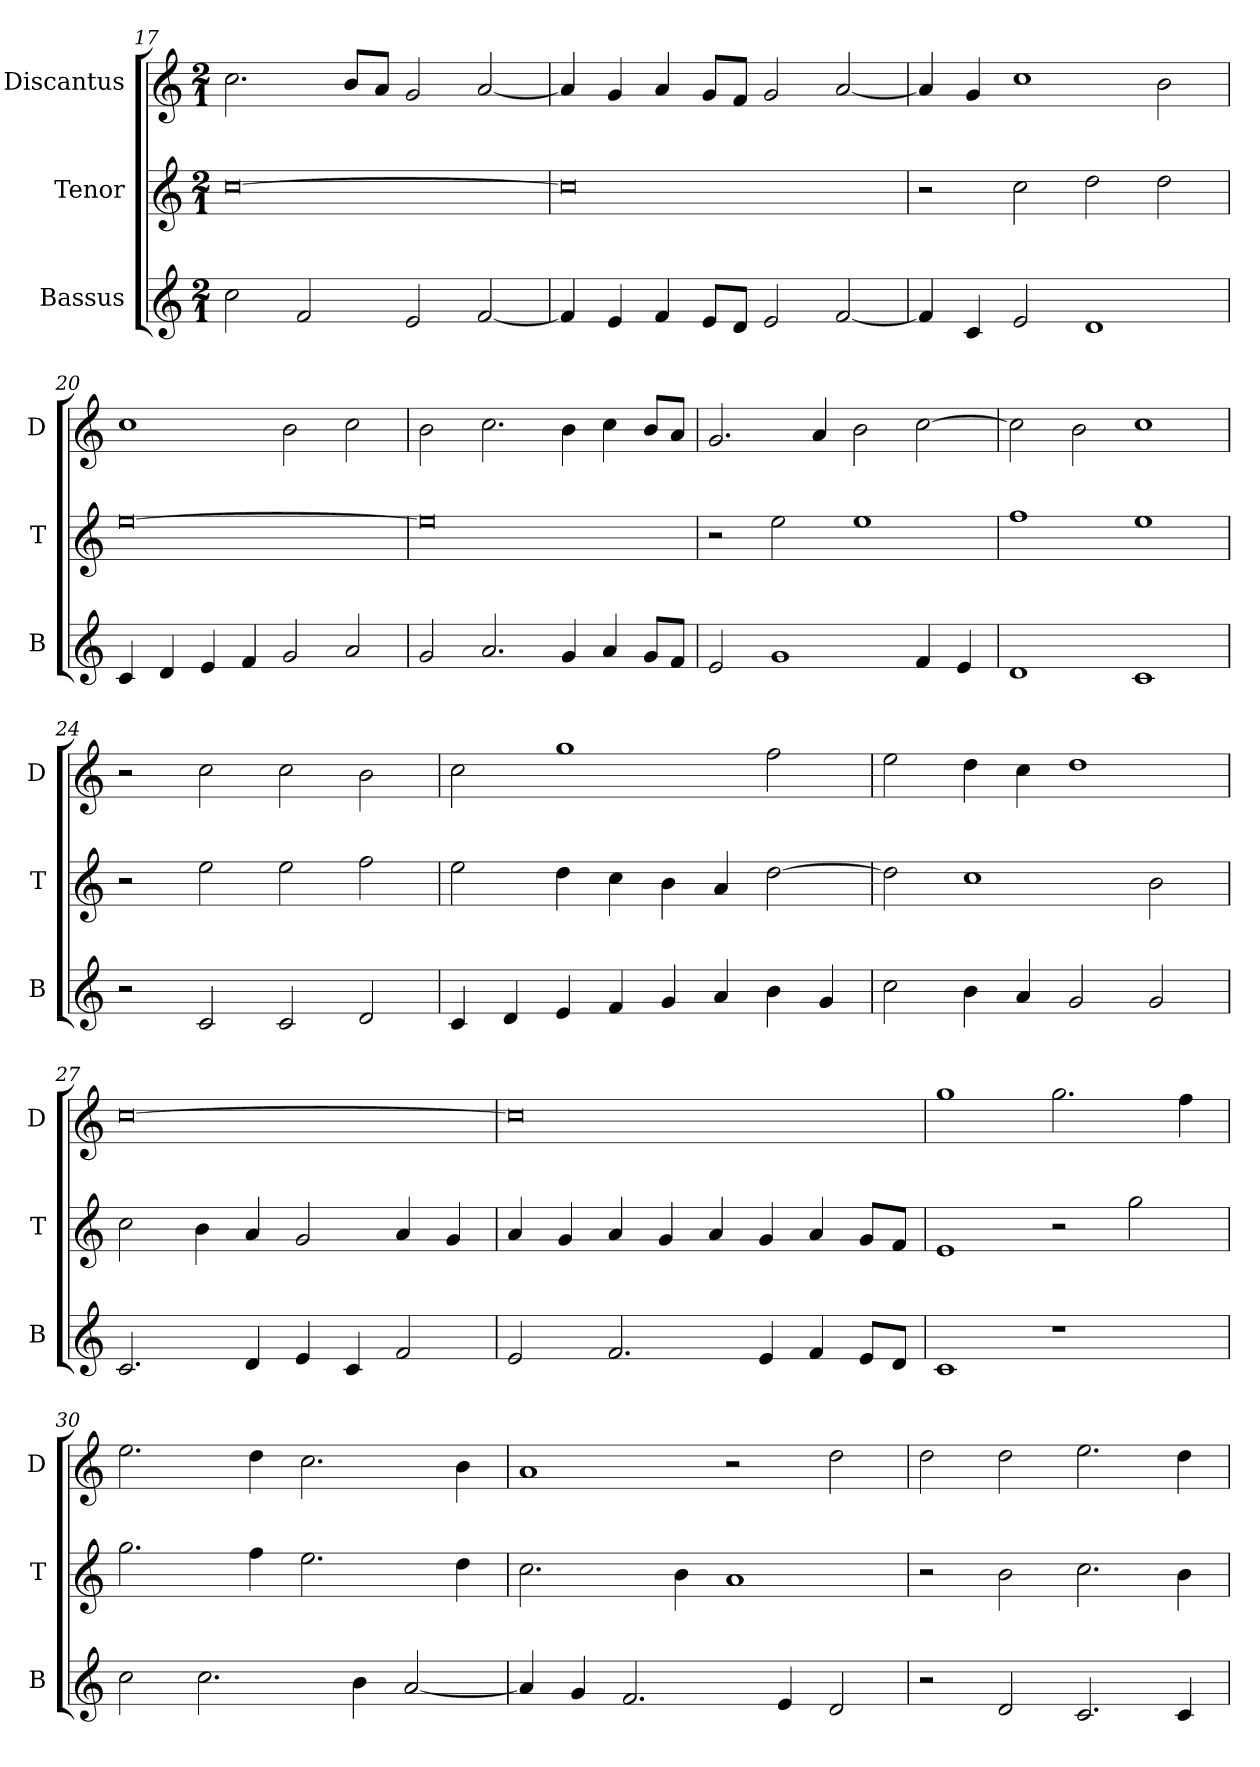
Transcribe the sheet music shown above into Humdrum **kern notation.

**kern	**kern	**kern
*part3	*part2	*part1
*staff3	*staff2	*staff1
*I"Bassus	*I"Tenor	*I"Discantus
*I'B	*I'T	*I'D
*clefG2	*clefG2	*clefG2
*k[]	*k[]	*k[]
*M2/1	*M2/1	*M2/1
=17	=17	=17
2cc\	[0cc	2.cc\
2f/	.	.
.	.	8b/L
.	.	8a/J
2e/	.	2g/
[2f/	.	[2a/
=18	=18	=18
4f/]	0cc]	4a/]
4e/	.	4g/
4f/	.	4a/
8e/L	.	8g/L
8d/J	.	8f/J
2e/	.	2g/
[2f/	.	[2a/
=19	=19	=19
4f/]	2r	4a/]
4c/	.	4g/
2e/	2cc\	1cc
1d	2dd\	.
.	2dd\	2b\
=20	=20	=20
4c/	[0ee	1cc
4d/	.	.
4e/	.	.
4f/	.	.
2g/	.	2b\
2a/	.	2cc\
=21	=21	=21
2g/	0ee]	2b\
2.a/	.	2.cc\
4g/	.	4b\
4a/	.	4cc\
8g/L	.	8b/L
8f/J	.	8a/J
=22	=22	=22
2e/	2r	2.g/
1g	2ee\	.
.	.	4a/
.	1ee	2b\
4f/	.	[2cc\
4e/	.	.
=23	=23	=23
1d	1ff	2cc\]
.	.	2b\
1c	1ee	1cc
=24	=24	=24
2r	2r	2r
2c/	2ee\	2cc\
2c/	2ee\	2cc\
2d/	2ff\	2b\
=25	=25	=25
4c/	2ee\	2cc\
4d/	.	.
4e/	4dd\	1gg
4f/	4cc\	.
4g/	4b\	.
4a/	4a/	.
4b\	[2dd\	2ff\
4g/	.	.
=26	=26	=26
2cc\	2dd\]	2ee\
4b\	1cc	4dd\
4a/	.	4cc\
2g/	.	1dd
2g/	2b\	.
=27	=27	=27
2.c/	2cc\	[0cc
.	4b\	.
4d/	4a/	.
4e/	2g/	.
4c/	.	.
2f/	4a/	.
.	4g/	.
=28	=28	=28
2e/	4a/	0cc]
.	4g/	.
2.f/	4a/	.
.	4g/	.
.	4a/	.
4e/	4g/	.
4f/	4a/	.
8e/L	8g/L	.
8d/J	8f/J	.
=29	=29	=29
1c	1e	1gg
1r	2r	2.gg\
.	2gg\	.
.	.	4ff\
=30	=30	=30
2cc\	2.gg\	2.ee\
2.cc\	.	.
.	4ff\	4dd\
.	2.ee\	2.cc\
4b\	.	.
[2a/	.	.
.	4dd\	4b\
=31	=31	=31
4a/]	2.cc\	1a
4g/	.	.
2.f/	.	.
.	4b\	.
.	1a	2r
4e/	.	.
2d/	.	2dd\
=32	=32	=32
2r	2r	2dd\
2d/	2b\	2dd\
2.c/	2.cc\	2.ee\
4c/	4b\	4dd\
=	=	=
*-	*-	*-
